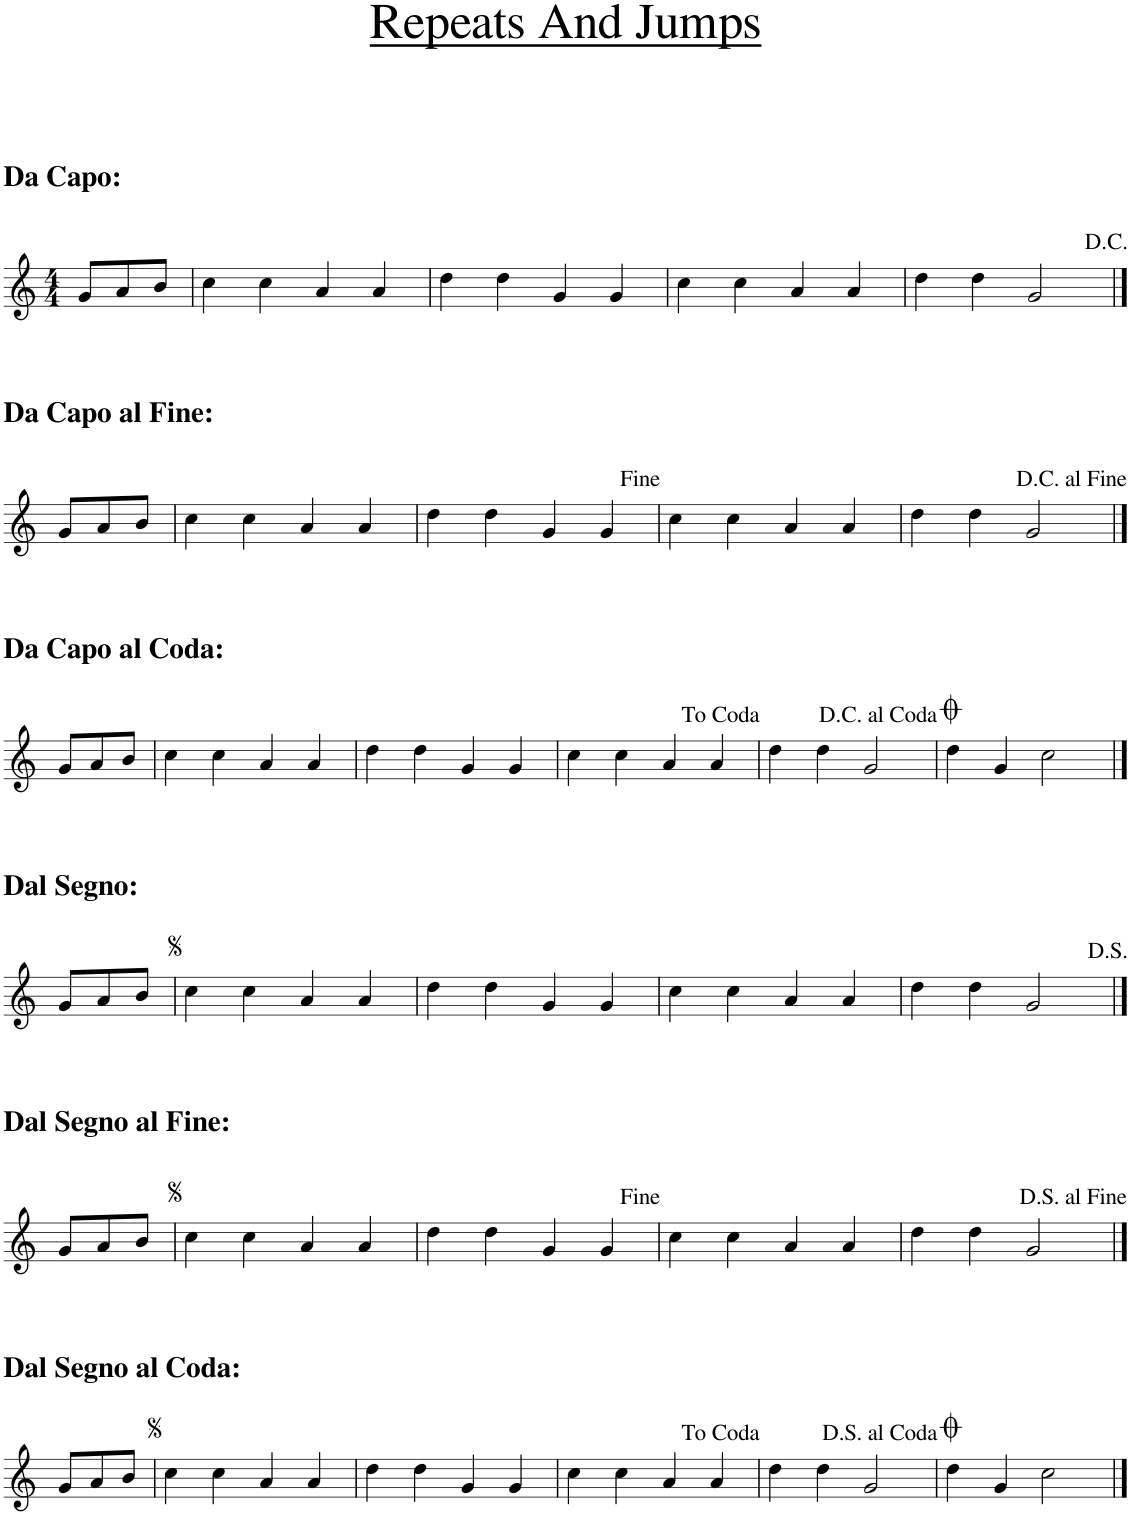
**kern
*part1
*staff1
*I"Piano
*I'Pno.
*clefG2
*k[]
*M4/4
=1
8g/L
8a/
8b/J
=2
4cc\
4cc\
4a/
4a/
=3
4dd\
4dd\
4g/
4g/
=4
4cc\
4cc\
4a/
4a/
=5
4dd\
4dd\
2g/
!!LO:LB:g=z
==1
8g/L
8a/
8b/J
=2
4cc\
4cc\
4a/
4a/
=3
4dd\
4dd\
4g/
4g/
=4
4cc\
4cc\
4a/
4a/
=5
4dd\
4dd\
2g/
!!LO:LB:g=z
==1
8g/L
8a/
8b/J
=2
4cc\
4cc\
4a/
4a/
=3
4dd\
4dd\
4g/
4g/
=4
4cc\
4cc\
4a/
4a/
=5
4dd\
4dd\
2g/
=6
4dd\
4g/
2cc\
!!LO:LB:g=z
==1
8g/L
8a/
8b/J
=2
4cc\
4cc\
4a/
4a/
=3
4dd\
4dd\
4g/
4g/
=4
4cc\
4cc\
4a/
4a/
=5
4dd\
4dd\
2g/
!!LO:LB:g=z
==1
8g/L
8a/
8b/J
=2
4cc\
4cc\
4a/
4a/
=3
4dd\
4dd\
4g/
4g/
=4
4cc\
4cc\
4a/
4a/
=5
4dd\
4dd\
2g/
!!LO:LB:g=z
==1
8g/L
8a/
8b/J
=2
4cc\
4cc\
4a/
4a/
=3
4dd\
4dd\
4g/
4g/
=4
4cc\
4cc\
4a/
4a/
=5
4dd\
4dd\
2g/
=6
4dd\
4g/
2cc\
==
*-
